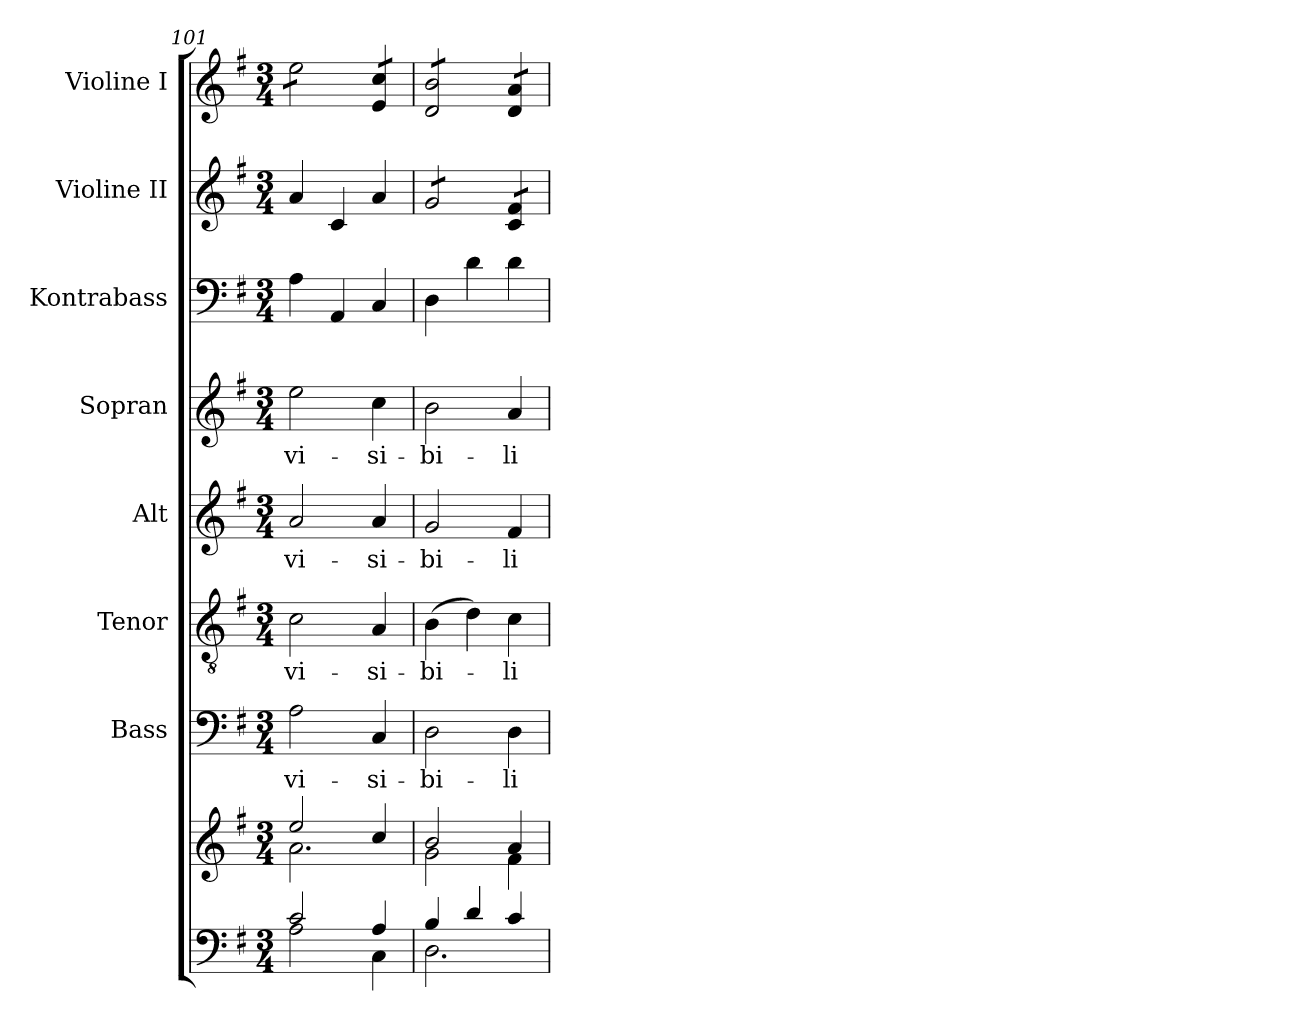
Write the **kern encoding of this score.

**kern	**kern	**kern	**text	**kern	**text	**kern	**text	**kern	**text	**kern	**kern	**kern
*part8	*part8	*part7	*part7	*part6	*part6	*part5	*part5	*part4	*part4	*part3	*part2	*part1
*staff9	*staff8	*staff7	*staff7	*staff6	*staff6	*staff5	*staff5	*staff4	*staff4	*staff3	*staff2	*staff1
*	*	*I"Bass	*	*I"Tenor	*	*I"Alt	*	*I"Sopran	*	*I"Kontrabass	*I"Violine II	*I"Violine I
*	*	*I'B.	*	*I'T.	*	*I'A.	*	*I'S.	*	*I'Kb.	*I'Vl. II	*I'Vl. I
*clefF4	*clefG2	*clefF4	*	*clefGv2	*	*clefG2	*	*clefG2	*	*clefF4	*clefG2	*clefG2
*	*	*	*	*	*	*	*	*	*	*ITrd7c12	*	*
*k[f#]	*k[f#]	*k[f#]	*	*k[f#]	*	*k[f#]	*	*k[f#]	*	*k[f#]	*k[f#]	*k[f#]
*G:	*G:	*G:	*	*G:	*	*G:	*	*G:	*	*G:	*G:	*G:
*M3/4	*M3/4	*M3/4	*	*M3/4	*	*M3/4	*	*M3/4	*	*M3/4	*M3/4	*M3/4
=101	=101	=101	=101	=101	=101	=101	=101	=101	=101	=101	=101	=101
*^	*^	*	*	*	*	*	*	*	*	*	*	*
!	!	!	!	!	!LO:LY:b	!	!LO:LY:b	!	!LO:LY:b	!	!LO:LY:b	!	!	!
*	*	*	*	*	*	*	*	*	*	*	*	*	*	*tremolo
2c/	2A\	2ee/	2.a\	2A\	-vi-	2c\	-vi-	2a/	-vi-	2ee\	-vi-	4AA\	4a/	8ee\L
.	.	.	.	.	.	.	.	.	.	.	.	.	.	8ee\
.	.	.	.	.	.	.	.	.	.	.	.	4AAA/	4c/	8ee\
.	.	.	.	.	.	.	.	.	.	.	.	.	.	8ee\J
!	!	!	!	!	!LO:LY:b	!	!LO:LY:b	!	!LO:LY:b	!	!LO:LY:b	!	!	!
4A/	4C\	4cc/	.	4C/	-si-	4A/	-si-	4a/	-si-	4cc\	-si-	4CC/	4a/	8e/ 8cc/L
.	.	.	.	.	.	.	.	.	.	.	.	.	.	8e/ 8cc/J
=102	=102	=102	=102	=102	=102	=102	=102	=102	=102	=102	=102	=102	=102	=102
!	!	!	!	!	!LO:LY:b	!	!LO:LY:b	!	!LO:LY:b	!	!LO:LY:b	!	!	!
*	*	*	*	*	*	*	*	*	*	*	*	*	*tremolo	*
4B/	2.D\	2b/	2g\	2D\	-bi-	(>4B\	-bi-	2g/	-bi-	2b\	-bi-	4DD\	8g/L	8d/ 8b/L
.	.	.	.	.	.	.	.	.	.	.	.	.	8g/	8d/ 8b/
4d/	.	.	.	.	.	4d\)	.	.	.	.	.	4D\	8g/	8d/ 8b/
.	.	.	.	.	.	.	.	.	.	.	.	.	8g/J	8d/ 8b/J
!	!	!	!	!	!LO:LY:b	!	!LO:LY:b	!	!LO:LY:b	!	!LO:LY:b	!	!	!
4c/	.	4a/	4f#\	4D\	-li-	4c\	-li-	4f#/	-li-	4a/	-li-	4D\	8c/ 8f#/L	8d/ 8a/L
.	.	.	.	.	.	.	.	.	.	.	.	.	8c/ 8f#/J	8d/ 8a/J
*	*	*	*	*	*	*	*	*	*	*	*	*	*	*Xtremolo
*	*	*	*	*	*	*	*	*	*	*	*	*	*Xtremolo	*
*v	*v	*	*	*	*	*	*	*	*	*	*	*	*	*
*	*v	*v	*	*	*	*	*	*	*	*	*	*	*
=	=	=	=	=	=	=	=	=	=	=	=	=
*-	*-	*-	*-	*-	*-	*-	*-	*-	*-	*-	*-	*-
